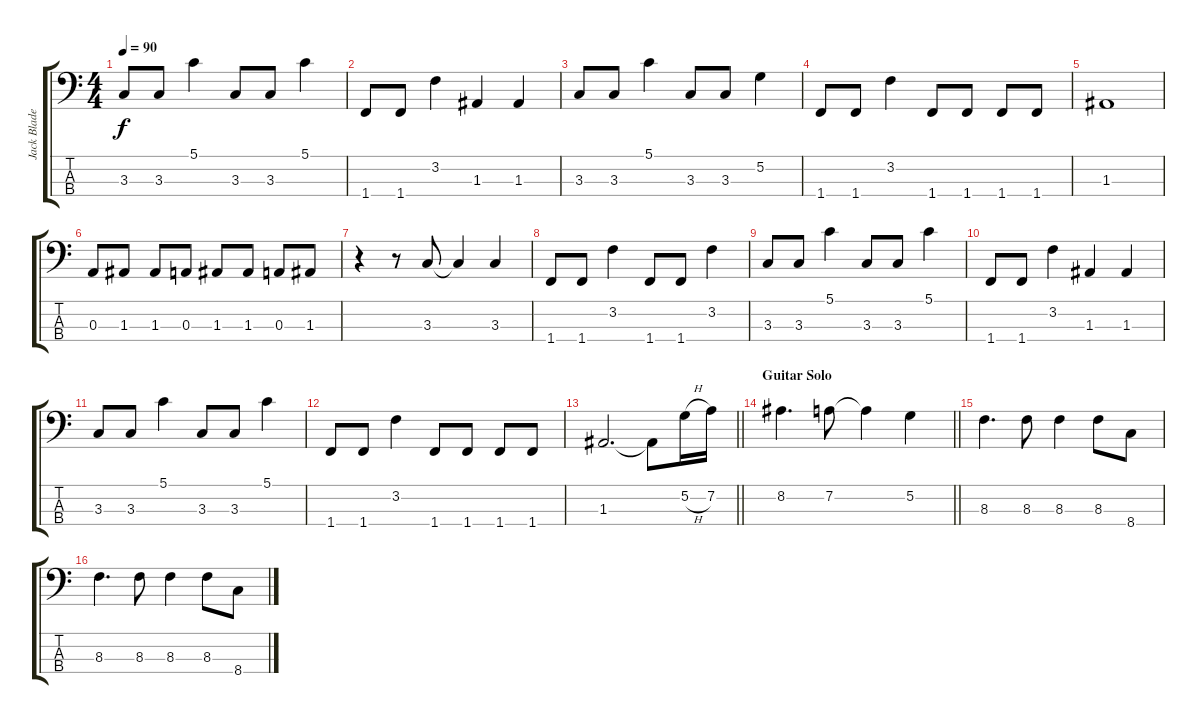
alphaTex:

\track ("Jack Blades" "Jack Blade") {instrument electricbasspick}
\staff {score tabs}
\tuning (G2 D2 A1 E1) {hide}
\ts (4 4)
\tempo 90
\clef f4
\ks c
3.3.8{dy f} 3.3.8 5.1.4 3.3.8 3.3.8 5.1.4 |
1.4.8 1.4.8 3.2.4 1.3.4 1.3.4 |
3.3.8 3.3.8 5.1.4 3.3.8 3.3.8 5.2.4 |
1.4.8 1.4.8 3.2.4 1.4.8 1.4.8 1.4.8 1.4.8 |
1.3.1 |
0.3.8 1.3.8 1.3.8 0.3.8 1.3.8 1.3.8 0.3.8 1.3.8 |
r.4 r.8 3.3.8 3.3{t}.4 3.3.4 |
1.4.8 1.4.8 3.2.4 1.4.8 1.4.8 3.2.4 |
3.3.8 3.3.8 5.1.4 3.3.8 3.3.8 5.1.4 |
1.4.8 1.4.8 3.2.4 1.3.4 1.3.4 |
3.3.8 3.3.8 5.1.4 3.3.8 3.3.8 5.1.4 |
1.4.8 1.4.8 3.2.4 1.4.8 1.4.8 1.4.8 1.4.8 |
\barLineRight lightlight
1.3.2{d} 1.3{t}.8 5.2{h}.16 7.2.16 |
\section ("" "Guitar Solo")
\barLineRight lightlight
8.2.4{d} 7.2.8 7.2{t}.4 5.2.4 |
8.3.4{d} 8.3.8 8.3.4 8.3.8 8.4.8 |
8.3.4{d} 8.3.8 8.3.4 8.3.8 8.4.8
